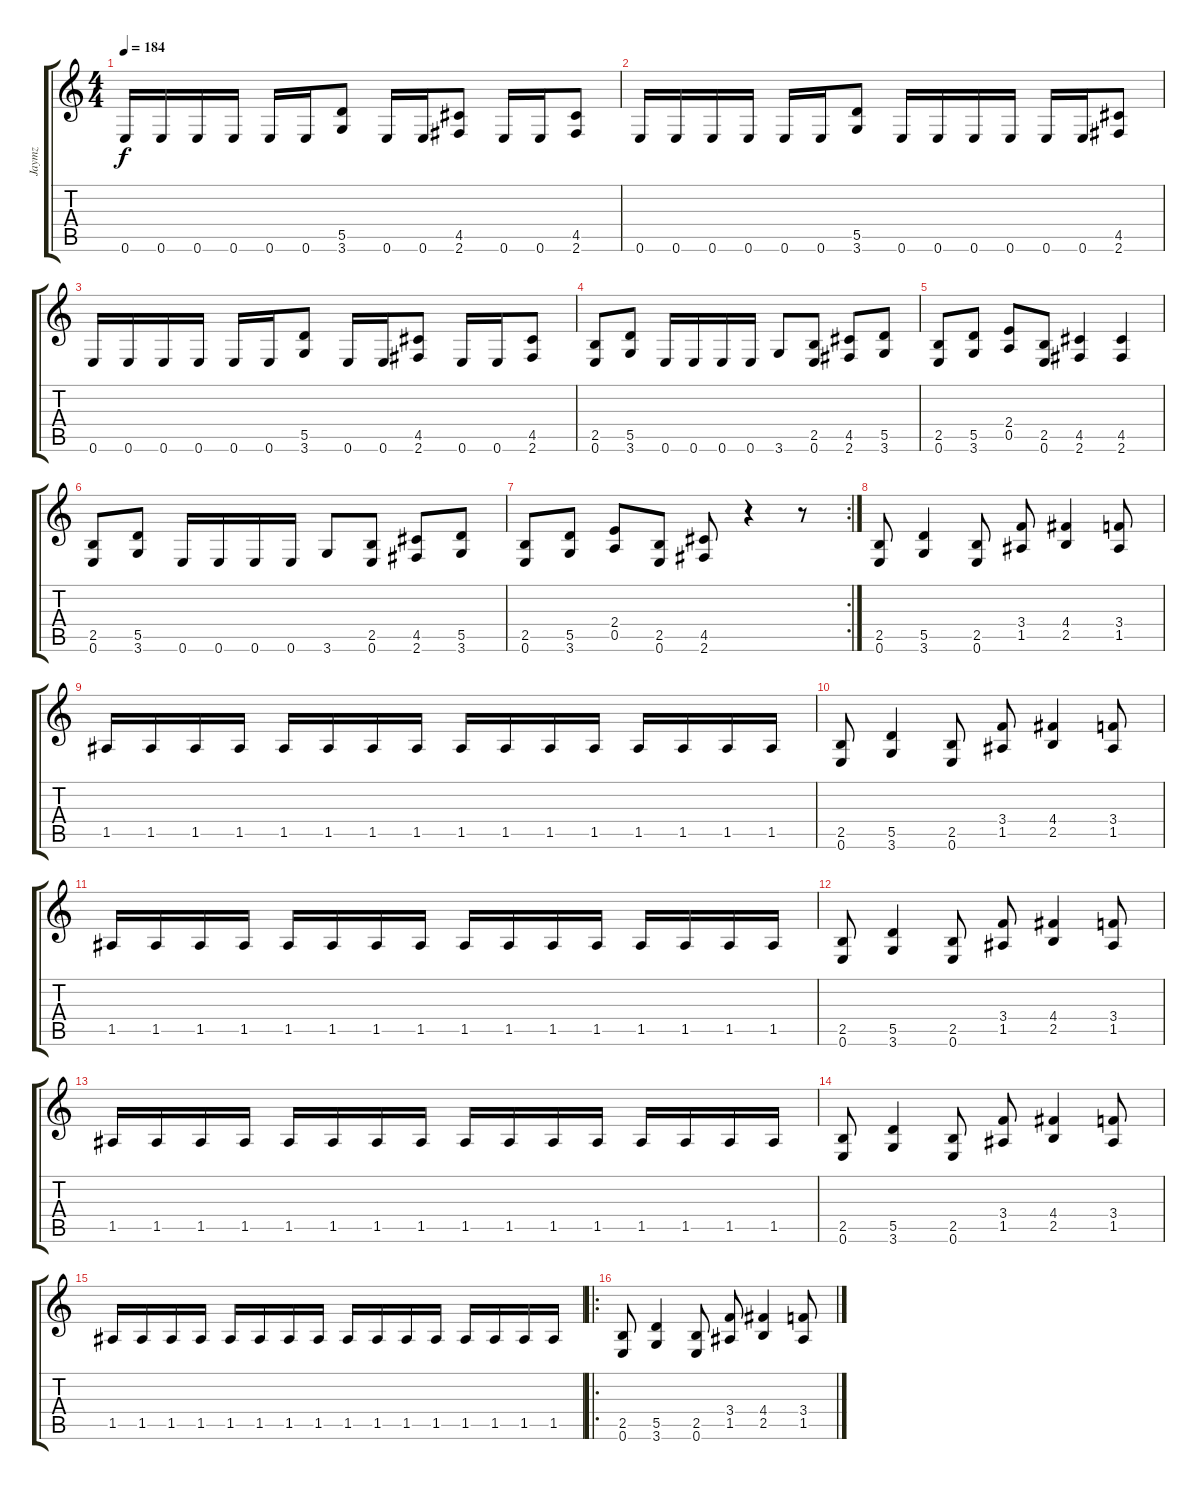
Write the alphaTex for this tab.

\track ("Jaymz" "Jaymz") {instrument overdrivenguitar}
\staff {score tabs}
\tuning (E4 B3 G3 D3 A2 E2) {hide}
\ts (4 4)
\tempo 184
\clef g2
\ks c
0.6.16{dy f} 0.6.16 0.6.16 0.6.16 0.6.16 0.6.16 (5.5 3.6).8 0.6.16 0.6.16 (4.5 2.6).8 0.6.16 0.6.16 (4.5 2.6).8 |
0.6.16 0.6.16 0.6.16 0.6.16 0.6.16 0.6.16 (5.5 3.6).8 0.6.16 0.6.16 0.6.16 0.6.16 0.6.16 0.6.16 (4.5 2.6).8 |
0.6.16 0.6.16 0.6.16 0.6.16 0.6.16 0.6.16 (5.5 3.6).8 0.6.16 0.6.16 (4.5 2.6).8 0.6.16 0.6.16 (4.5 2.6).8 |
(2.5 0.6).8 (5.5 3.6).8 0.6.16 0.6.16 0.6.16 0.6.16 3.6.8 (2.5 0.6).8 (4.5 2.6).8 (5.5 3.6).8 |
(2.5 0.6).8 (5.5 3.6).8 (2.4 0.5).8 (2.5 0.6).8 (4.5 2.6).4 (4.5 2.6).4 |
(2.5 0.6).8 (5.5 3.6).8 0.6.16 0.6.16 0.6.16 0.6.16 3.6.8 (2.5 0.6).8 (4.5 2.6).8 (5.5 3.6).8 |
\rc 2
(2.5 0.6).8 (5.5 3.6).8 (2.4 0.5).8 (2.5 0.6).8 (4.5 2.6).8 r.4 r.8 |
(2.5 0.6).8 (5.5 3.6).4 (2.5 0.6).8 (3.4 1.5).8 (4.4 2.5).4 (3.4 1.5).8 |
1.5.16 1.5.16 1.5.16 1.5.16 1.5.16 1.5.16 1.5.16 1.5.16 1.5.16 1.5.16 1.5.16 1.5.16 1.5.16 1.5.16 1.5.16 1.5.16 |
(2.5 0.6).8 (5.5 3.6).4 (2.5 0.6).8 (3.4 1.5).8 (4.4 2.5).4 (3.4 1.5).8 |
1.5.16 1.5.16 1.5.16 1.5.16 1.5.16 1.5.16 1.5.16 1.5.16 1.5.16 1.5.16 1.5.16 1.5.16 1.5.16 1.5.16 1.5.16 1.5.16 |
(2.5 0.6).8 (5.5 3.6).4 (2.5 0.6).8 (3.4 1.5).8 (4.4 2.5).4 (3.4 1.5).8 |
1.5.16 1.5.16 1.5.16 1.5.16 1.5.16 1.5.16 1.5.16 1.5.16 1.5.16 1.5.16 1.5.16 1.5.16 1.5.16 1.5.16 1.5.16 1.5.16 |
(2.5 0.6).8 (5.5 3.6).4 (2.5 0.6).8 (3.4 1.5).8 (4.4 2.5).4 (3.4 1.5).8 |
1.5.16 1.5.16 1.5.16 1.5.16 1.5.16 1.5.16 1.5.16 1.5.16 1.5.16 1.5.16 1.5.16 1.5.16 1.5.16 1.5.16 1.5.16 1.5.16 |
\ro
(2.5 0.6).8 (5.5 3.6).4 (2.5 0.6).8 (3.4 1.5).8 (4.4 2.5).4 (3.4 1.5).8
